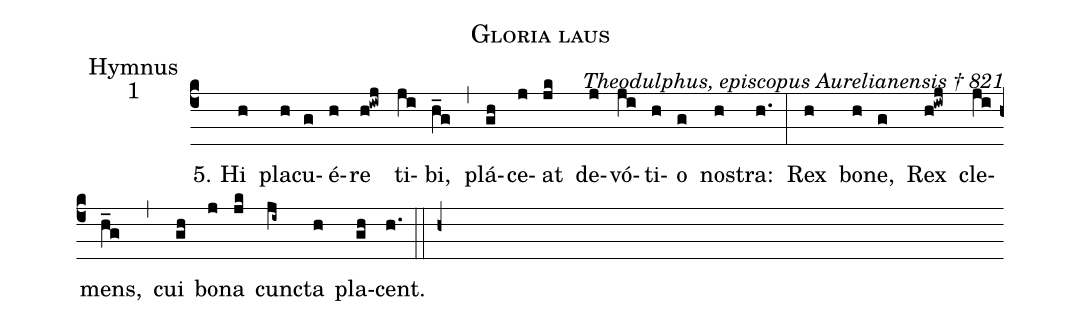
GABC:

name:Gloria laus;
office-part:Hymnus;
mode:1;
commentary:Theodulphus, episcopus Aurelianensis † 821;
%%
(c4) <v>~</v>5. Hi(h) pla(h)cu(g)é(h)re(h!iwj) ti(ji)bi,(h_g) (,) plá(gh)ce(j)at(jk) de(j)vó(ji)ti(h)o(g) nos(h)tra:(h.) (:)
Rex(h) bo(h)ne,(g) Rex(h!iwj) cle(ji)mens,(h_g) (,) cui(gh) bo(j)na(jk) cunc(ji~)ta(h) pla(gh)cent.(h.) (::h+)
